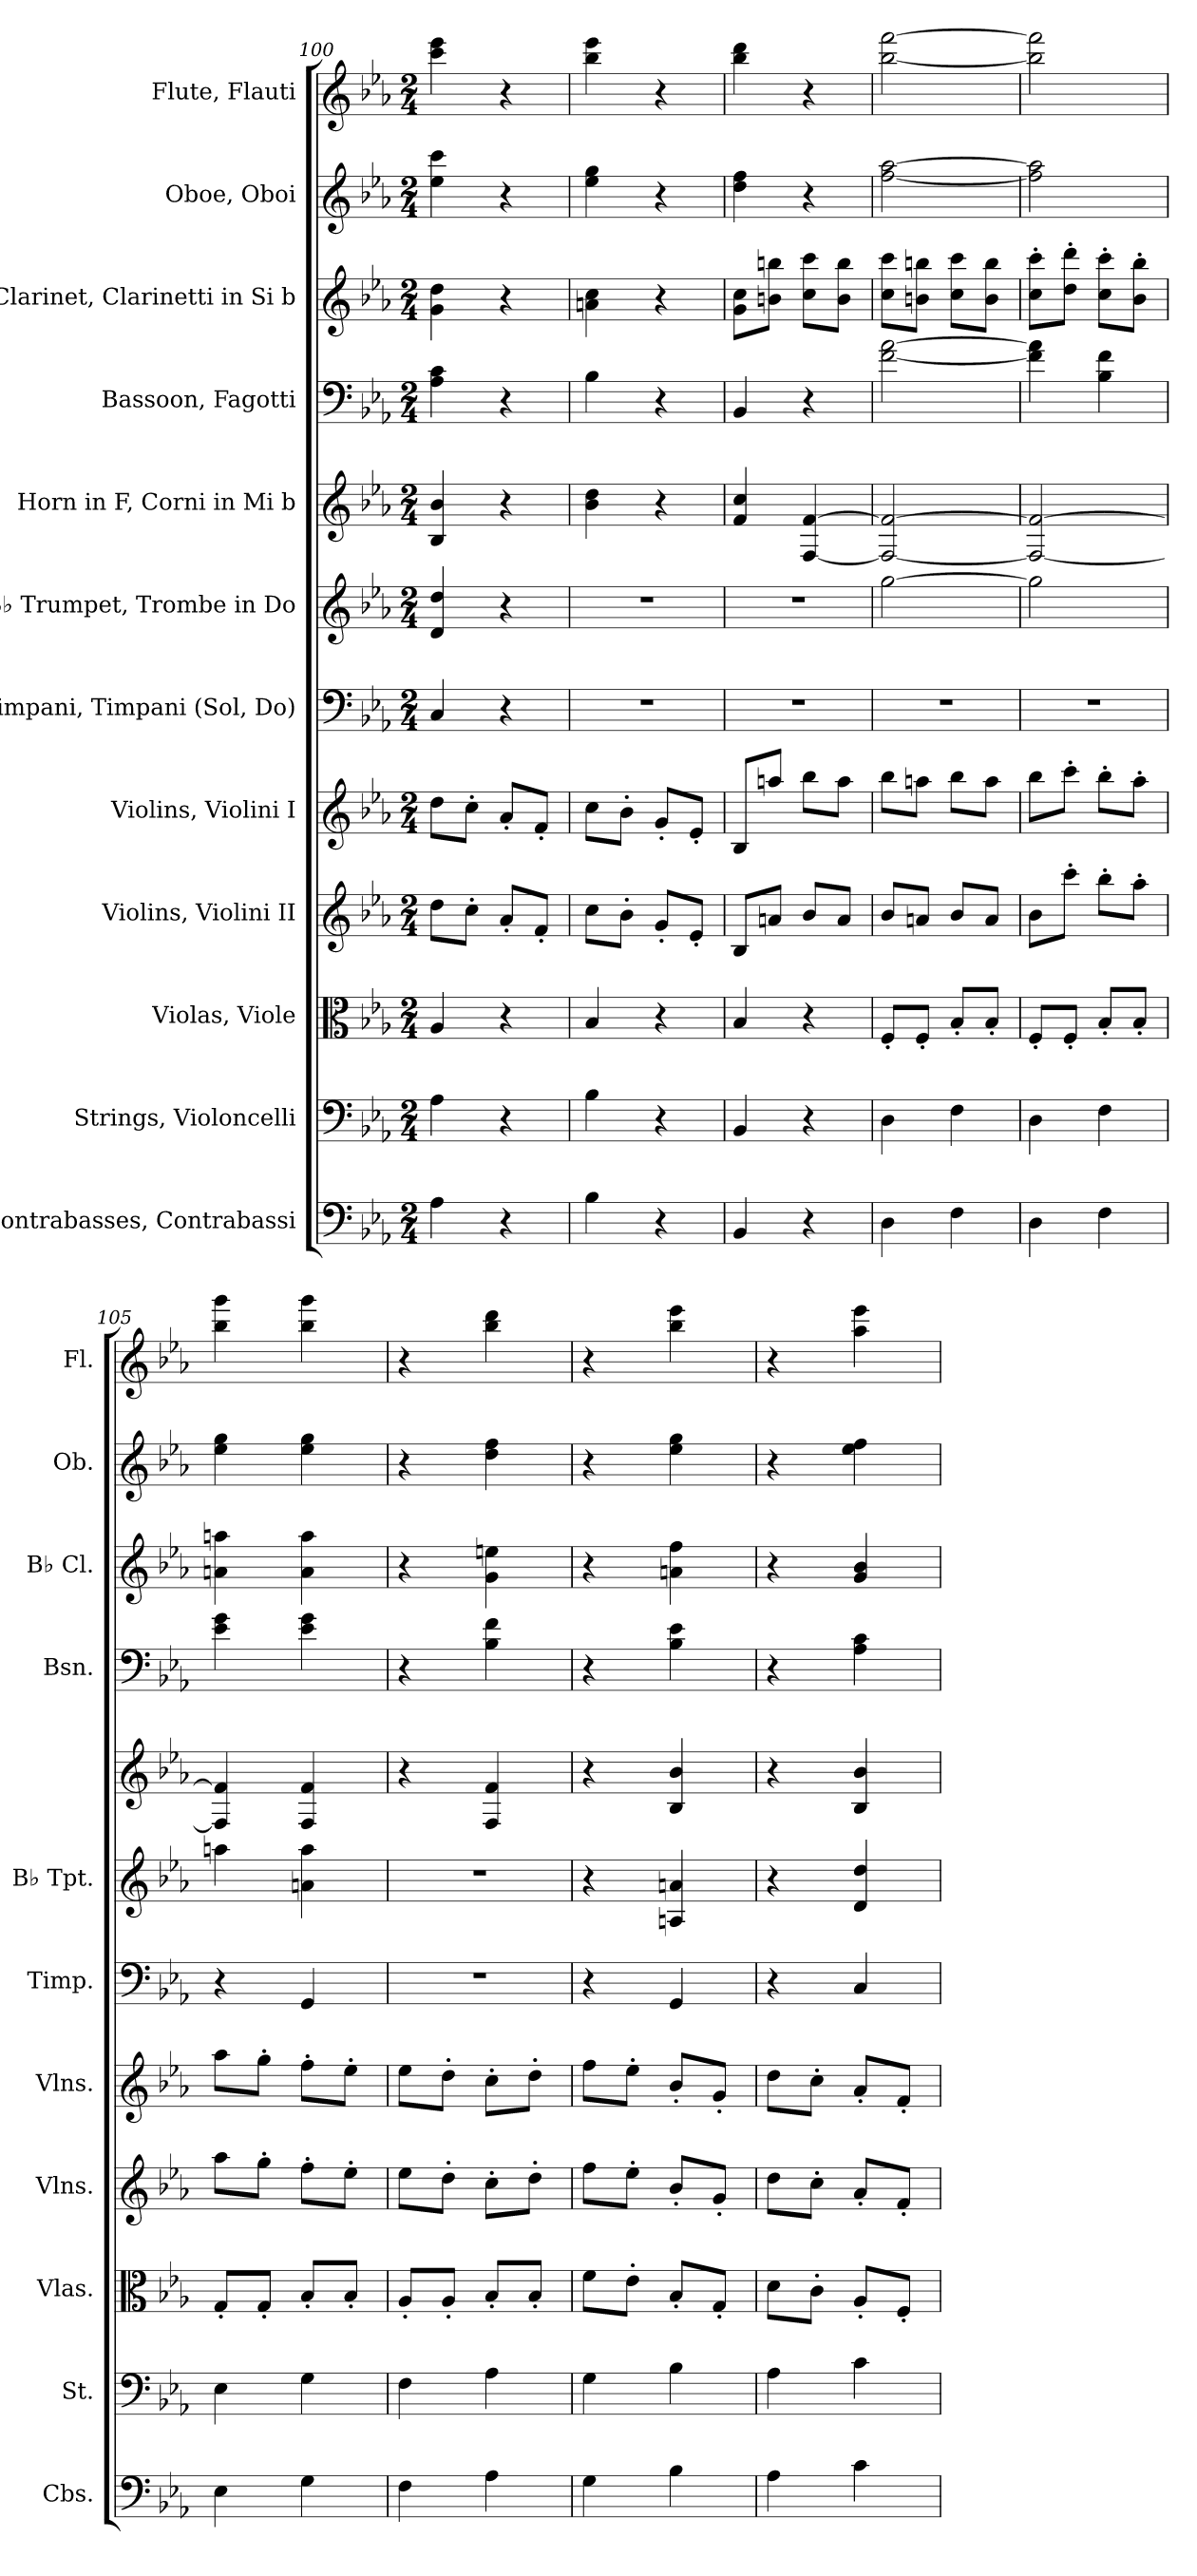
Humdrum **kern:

**kern	**kern	**kern	**kern	**kern	**kern	**kern	**kern	**kern	**kern	**kern	**kern
*part12	*part11	*part10	*part9	*part8	*part7	*part6	*part5	*part4	*part3	*part2	*part1
*staff12	*staff11	*staff10	*staff9	*staff8	*staff7	*staff6	*staff5	*staff4	*staff3	*staff2	*staff1
*I"Contrabasses, Contrabassi	*I"Strings, Violoncelli	*I"Violas, Viole	*I"Violins, Violini II	*I"Violins, Violini I	*I"Timpani, Timpani (Sol, Do)	*I"B♭ Trumpet, Trombe in Do	*I"Horn in F, Corni in Mi b	*I"Bassoon, Fagotti	*I"B♭ Clarinet, Clarinetti in Si b	*I"Oboe, Oboi	*I"Flute, Flauti
*I'Cbs.	*I'St.	*I'Vlas.	*I'Vlns.	*I'Vlns.	*I'Timp.	*I'B♭ Tpt.	*	*I'Bsn.	*I'B♭ Cl.	*I'Ob.	*I'Fl.
*clefF4	*clefF4	*clefC3	*clefG2	*clefG2	*clefF4	*clefG2	*clefG2	*clefF4	*clefG2	*clefG2	*clefG2
*ITrd7c12	*	*	*	*	*	*ITrd1c2	*ITrd4c7	*	*ITrd1c2	*	*
*k[b-e-a-]	*k[b-e-a-]	*k[b-e-a-]	*k[b-e-a-]	*k[b-e-a-]	*k[b-e-a-]	*k[b-e-a-d-g-]	*k[b-e-a-d-]	*k[b-e-a-]	*k[b-e-a-d-g-]	*k[b-e-a-]	*k[b-e-a-]
*M2/4	*M2/4	*M2/4	*M2/4	*M2/4	*M2/4	*M2/4	*M2/4	*M2/4	*M2/4	*M2/4	*M2/4
*MM178	*MM178	*MM178	*MM178	*MM178	*MM178	*MM178	*MM178	*MM178	*MM178	*MM178	*MM178
=100	=100	=100	=100	=100	=100	=100	=100	=100	=100	=100	=100
4AA-\	4A-\	4A-/	8dd\L	8dd\L	4C/	4c/ 4cc/	4E-/ 4e-/	4A-\ 4c\	4f\ 4cc\	4ee-\ 4ccc\	4ccc\ 4eee-\
.	.	.	8cc'\J	8cc'\J	.	.	.	.	.	.	.
4r	4r	4r	8a-'/L	8a-'/L	4r	4r	4r	4r	4r	4r	4r
.	.	.	8f'/J	8f'/J	.	.	.	.	.	.	.
!!LO:PB:g=z
=101	=101	=101	=101	=101	=101	=101	=101	=101	=101	=101	=101
4BB-\	4B-\	4B-/	8cc\L	8cc\L	2r	2r	4e-\ 4g\	4B-\	4gn\ 4b-\	4ee-\ 4gg\	4bb-\ 4eee-\
.	.	.	8b-'\J	8b-'\J	.	.	.	.	.	.	.
4r	4r	4r	8g'/L	8g'/L	.	.	4r	4r	4r	4r	4r
.	.	.	8e-'/J	8e-'/J	.	.	.	.	.	.	.
=102	=102	=102	=102	=102	=102	=102	=102	=102	=102	=102	=102
4BBB-/	4BB-/	4B-/	8B-/L	8B-/L	2r	2r	4B-/ 4f/	4BB-/	8f\ 8b-\L	4dd\ 4ff\	4bb-\ 4ddd\
.	.	.	8an/J	8aan/J	.	.	.	.	8an\ 8aan\J	.	.
4r	4r	4r	8b-/L	8bb-\L	.	.	[4BB-/ [4B-/	4r	8b-\ 8bb-\L	4r	4r
.	.	.	8a/J	8aa\J	.	.	.	.	8a\ 8aa\J	.	.
=103	=103	=103	=103	=103	=103	=103	=103	=103	=103	=103	=103
4DD\	4D\	8F'/L	8b-/L	8bb-\L	2r	[2ff\	2BB-/_ 2B-/_	[2f\ [2a-\	8b-\ 8bb-\L	[2ff\ [2aa-\	[2bb-\ [2fff\
.	.	8F'/J	8an/J	8aan\J	.	.	.	.	8an\ 8aan\J	.	.
4FF\	4F\	8B-'/L	8b-/L	8bb-\L	.	.	.	.	8b-\ 8bb-\L	.	.
.	.	8B-'/J	8a/J	8aa\J	.	.	.	.	8a\ 8aa\J	.	.
=104	=104	=104	=104	=104	=104	=104	=104	=104	=104	=104	=104
4DD\	4D\	8F'/L	8b-\L	8bb-\L	2r	2ff\]	2BB-/_ 2B-/_	4f\] 4a-\]	8b-\' 8bb-\'L	2ff\] 2aa-\]	2bb-\] 2fff\]
.	.	8F'/J	8ccc'\J	8ccc'\J	.	.	.	.	8cc\' 8ccc\'J	.	.
4FF\	4F\	8B-'/L	8bb-'\L	8bb-'\L	.	.	.	4B-\ 4f\	8b-\' 8bb-\'L	.	.
.	.	8B-'/J	8aa-'\J	8aa-'\J	.	.	.	.	8a-\' 8aa-\'J	.	.
=105	=105	=105	=105	=105	=105	=105	=105	=105	=105	=105	=105
4EE-\	4E-\	8G'/L	8aa-\L	8aa-\L	4r	4ggn\	4BB-/] 4B-/]	4e-\ 4g\	4gn\ 4ggn\	4ee-\ 4gg\	4bb-\ 4ggg\
.	.	8G'/J	8gg'\J	8gg'\J	.	.	.	.	.	.	.
4GG\	4G\	8B-'/L	8ff'\L	8ff'\L	4GG/	4gn\ 4gg\	4BB-/ 4B-/	4e-\ 4g\	4g\ 4gg\	4ee-\ 4gg\	4bb-\ 4ggg\
.	.	8B-'/J	8ee-'\J	8ee-'\J	.	.	.	.	.	.	.
=106	=106	=106	=106	=106	=106	=106	=106	=106	=106	=106	=106
4FF\	4F\	8A-'/L	8ee-\L	8ee-\L	2r	2r	4r	4r	4r	4r	4r
.	.	8A-'/J	8dd'\J	8dd'\J	.	.	.	.	.	.	.
4AA-\	4A-\	8B-'/L	8cc'\L	8cc'\L	.	.	4BB-/ 4B-/	4B-\ 4f\	4f\ 4ddn\	4dd\ 4ff\	4bb-\ 4ddd\
.	.	8B-'/J	8dd'\J	8dd'\J	.	.	.	.	.	.	.
=107	=107	=107	=107	=107	=107	=107	=107	=107	=107	=107	=107
4GG\	4G\	8f\L	8ff\L	8ff\L	4r	4r	4r	4r	4r	4r	4r
.	.	8e-'\J	8ee-'\J	8ee-'\J	.	.	.	.	.	.	.
4BB-\	4B-\	8B-'/L	8b-'/L	8b-'/L	4GG/	4Gn/ 4gn/	4E-/ 4e-/	4B-\ 4e-\	4gn\ 4ee-\	4ee-\ 4gg\	4bb-\ 4eee-\
.	.	8G'/J	8g'/J	8g'/J	.	.	.	.	.	.	.
!!LO:PB:g=z
=108	=108	=108	=108	=108	=108	=108	=108	=108	=108	=108	=108
4AA-\	4A-\	8d\L	8dd\L	8dd\L	4r	4r	4r	4r	4r	4r	4r
.	.	8c'\J	8cc'\J	8cc'\J	.	.	.	.	.	.	.
4C\	4c\	8A-'/L	8a-'/L	8a-'/L	4C/	4c/ 4cc/	4E-/ 4e-/	4A-\ 4c\	4f/ 4a-/	4ee-\ 4ff\	4aa-\ 4eee-\
.	.	8F'/J	8f'/J	8f'/J	.	.	.	.	.	.	.
=	=	=	=	=	=	=	=	=	=	=	=
*-	*-	*-	*-	*-	*-	*-	*-	*-	*-	*-	*-
